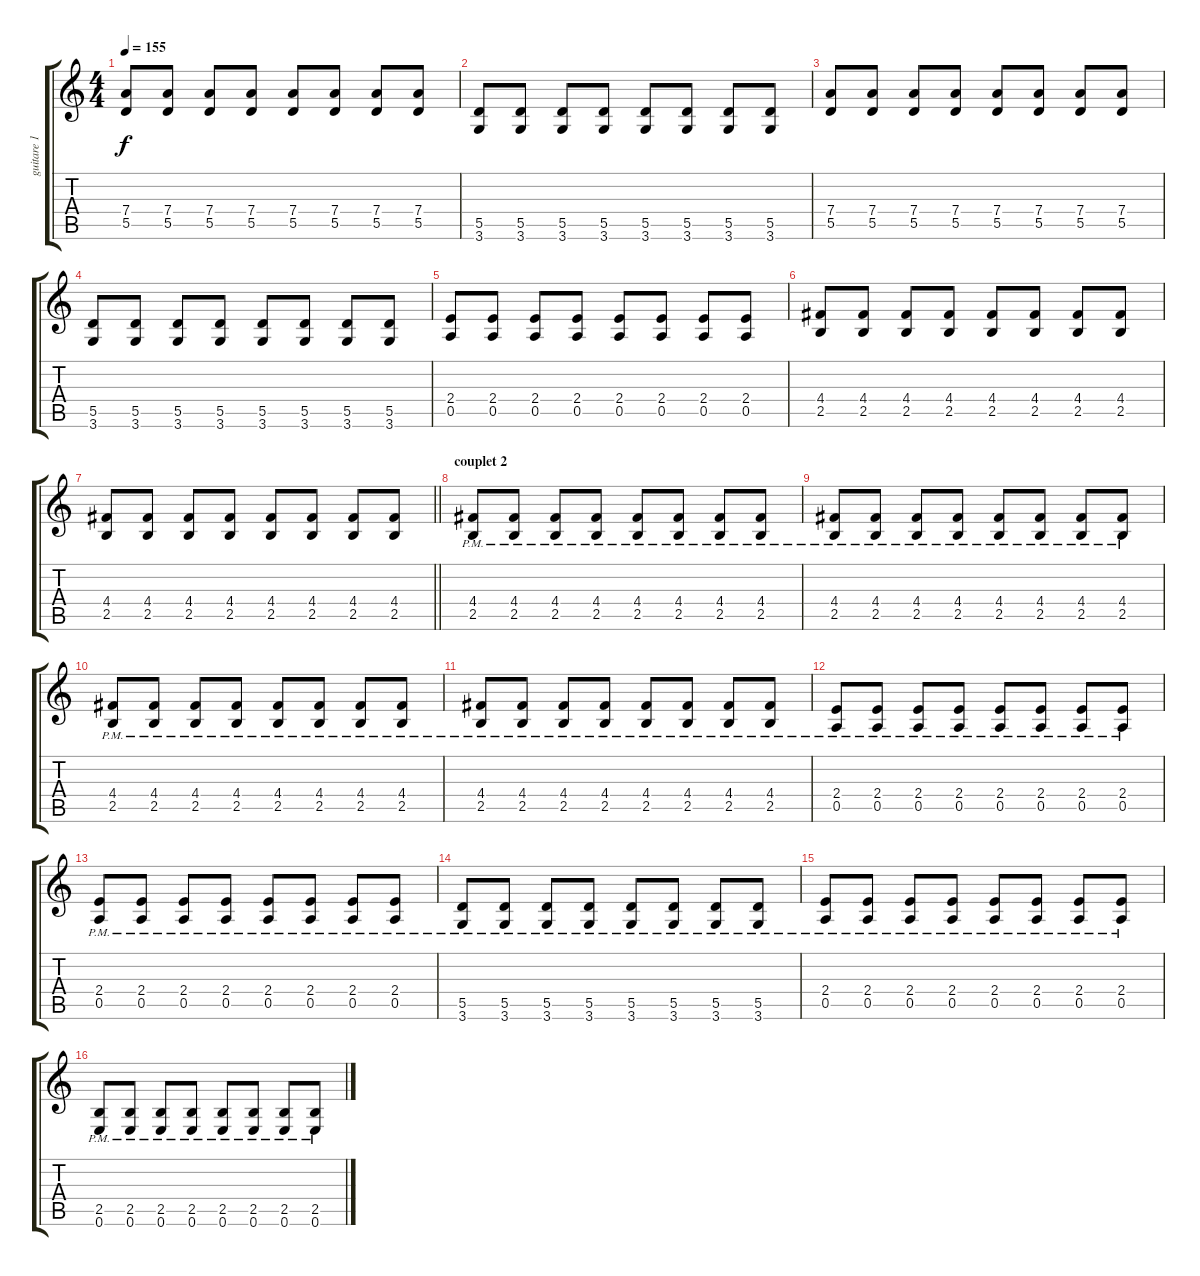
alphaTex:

\track ("guitare 1" "guitare 1") {instrument overdrivenguitar}
\staff {score tabs}
\tuning (E4 B3 G3 D3 A2 E2) {hide}
\ts (4 4)
\tempo 155
\clef g2
\ks c
(7.4 5.5).8{dy f} (7.4 5.5).8 (7.4 5.5).8 (7.4 5.5).8 (7.4 5.5).8 (7.4 5.5).8 (7.4 5.5).8 (7.4 5.5).8 |
(5.5 3.6).8 (5.5 3.6).8 (5.5 3.6).8 (5.5 3.6).8 (5.5 3.6).8 (5.5 3.6).8 (5.5 3.6).8 (5.5 3.6).8 |
(7.4 5.5).8 (7.4 5.5).8 (7.4 5.5).8 (7.4 5.5).8 (7.4 5.5).8 (7.4 5.5).8 (7.4 5.5).8 (7.4 5.5).8 |
(5.5 3.6).8 (5.5 3.6).8 (5.5 3.6).8 (5.5 3.6).8 (5.5 3.6).8 (5.5 3.6).8 (5.5 3.6).8 (5.5 3.6).8 |
(2.4 0.5).8 (2.4 0.5).8 (2.4 0.5).8 (2.4 0.5).8 (2.4 0.5).8 (2.4 0.5).8 (2.4 0.5).8 (2.4 0.5).8 |
(4.4 2.5).8 (4.4 2.5).8 (4.4 2.5).8 (4.4 2.5).8 (4.4 2.5).8 (4.4 2.5).8 (4.4 2.5).8 (4.4 2.5).8 |
\barLineRight lightlight
(4.4 2.5).8 (4.4 2.5).8 (4.4 2.5).8 (4.4 2.5).8 (4.4 2.5).8 (4.4 2.5).8 (4.4 2.5).8 (4.4 2.5).8 |
\section ("" "couplet 2")
(4.4{pm} 2.5{pm}).8 (4.4{pm} 2.5{pm}).8 (4.4{pm} 2.5{pm}).8 (4.4{pm} 2.5{pm}).8 (4.4{pm} 2.5{pm}).8 (4.4{pm} 2.5{pm}).8 (4.4{pm} 2.5{pm}).8 (4.4{pm} 2.5{pm}).8 |
(4.4{pm} 2.5{pm}).8 (4.4{pm} 2.5{pm}).8 (4.4{pm} 2.5{pm}).8 (4.4{pm} 2.5{pm}).8 (4.4{pm} 2.5{pm}).8 (4.4{pm} 2.5{pm}).8 (4.4{pm} 2.5{pm}).8 (4.4{pm} 2.5{pm}).8 |
(4.4{pm} 2.5{pm}).8 (4.4{pm} 2.5{pm}).8 (4.4{pm} 2.5{pm}).8 (4.4{pm} 2.5{pm}).8 (4.4{pm} 2.5{pm}).8 (4.4{pm} 2.5{pm}).8 (4.4{pm} 2.5{pm}).8 (4.4{pm} 2.5{pm}).8 |
(4.4{pm} 2.5{pm}).8 (4.4{pm} 2.5{pm}).8 (4.4{pm} 2.5{pm}).8 (4.4{pm} 2.5{pm}).8 (4.4{pm} 2.5{pm}).8 (4.4{pm} 2.5{pm}).8 (4.4{pm} 2.5{pm}).8 (4.4{pm} 2.5{pm}).8 |
(2.4{pm} 0.5{pm}).8 (2.4{pm} 0.5{pm}).8 (2.4{pm} 0.5{pm}).8 (2.4{pm} 0.5{pm}).8 (2.4{pm} 0.5{pm}).8 (2.4{pm} 0.5{pm}).8 (2.4{pm} 0.5{pm}).8 (2.4{pm} 0.5{pm}).8 |
(2.4{pm} 0.5{pm}).8 (2.4{pm} 0.5{pm}).8 (2.4{pm} 0.5{pm}).8 (2.4{pm} 0.5{pm}).8 (2.4{pm} 0.5{pm}).8 (2.4{pm} 0.5{pm}).8 (2.4{pm} 0.5{pm}).8 (2.4{pm} 0.5{pm}).8 |
(5.5{pm} 3.6{pm}).8 (5.5{pm} 3.6{pm}).8 (5.5{pm} 3.6{pm}).8 (5.5{pm} 3.6{pm}).8 (5.5{pm} 3.6{pm}).8 (5.5{pm} 3.6{pm}).8 (5.5{pm} 3.6{pm}).8 (5.5{pm} 3.6{pm}).8 |
(2.4{pm} 0.5{pm}).8 (2.4{pm} 0.5{pm}).8 (2.4{pm} 0.5{pm}).8 (2.4{pm} 0.5{pm}).8 (2.4{pm} 0.5{pm}).8 (2.4{pm} 0.5{pm}).8 (2.4{pm} 0.5{pm}).8 (2.4{pm} 0.5{pm}).8 |
(2.5{pm} 0.6{pm}).8 (2.5{pm} 0.6{pm}).8 (2.5{pm} 0.6{pm}).8 (2.5{pm} 0.6{pm}).8 (2.5{pm} 0.6{pm}).8 (2.5{pm} 0.6{pm}).8 (2.5{pm} 0.6{pm}).8 (2.5{pm} 0.6{pm}).8
